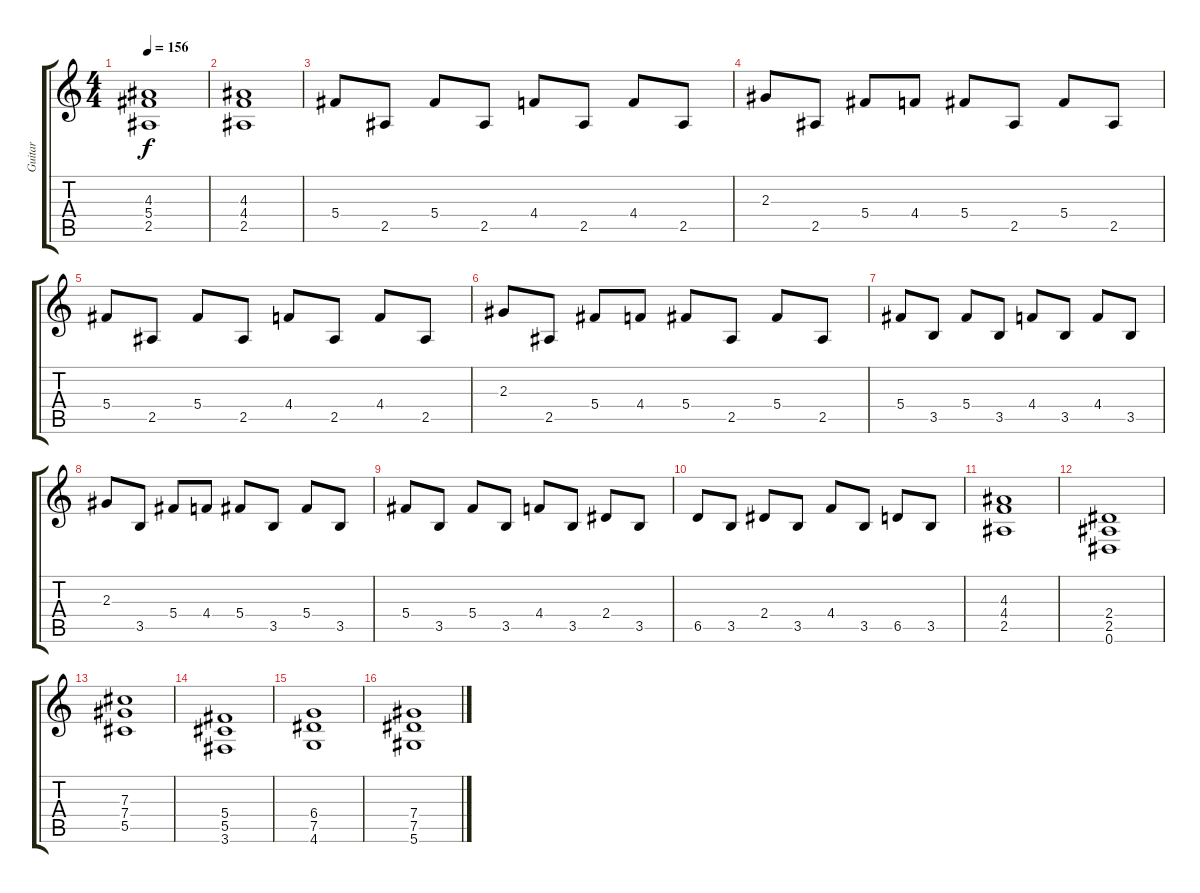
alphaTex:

\track ("Guitar" "Guitar") {instrument distortionguitar}
\staff {score tabs}
\tuning (Eb4 Bb3 Gb3 Db3 Ab2 Eb2) {hide}
\ts (4 4)
\tempo 156
\clef g2
\ks c
(4.3 5.4 2.5).1{dy f} |
(4.3 4.4 2.5).1 |
5.4.8 2.5.8 5.4.8 2.5.8 4.4.8 2.5.8 4.4.8 2.5.8 |
2.3.8 2.5.8 5.4.8 4.4.8 5.4.8 2.5.8 5.4.8 2.5.8 |
5.4.8 2.5.8 5.4.8 2.5.8 4.4.8 2.5.8 4.4.8 2.5.8 |
2.3.8 2.5.8 5.4.8 4.4.8 5.4.8 2.5.8 5.4.8 2.5.8 |
5.4.8 3.5.8 5.4.8 3.5.8 4.4.8 3.5.8 4.4.8 3.5.8 |
2.3.8 3.5.8 5.4.8 4.4.8 5.4.8 3.5.8 5.4.8 3.5.8 |
5.4.8 3.5.8 5.4.8 3.5.8 4.4.8 3.5.8 2.4.8 3.5.8 |
6.5.8 3.5.8 2.4.8 3.5.8 4.4.8 3.5.8 6.5.8 3.5.8 |
(4.3 4.4 2.5).1 |
(2.4 2.5 0.6).1 |
(7.3 7.4 5.5).1 |
(5.4 5.5 3.6).1 |
(6.4 7.5 4.6).1 |
(7.4 7.5 5.6).1
